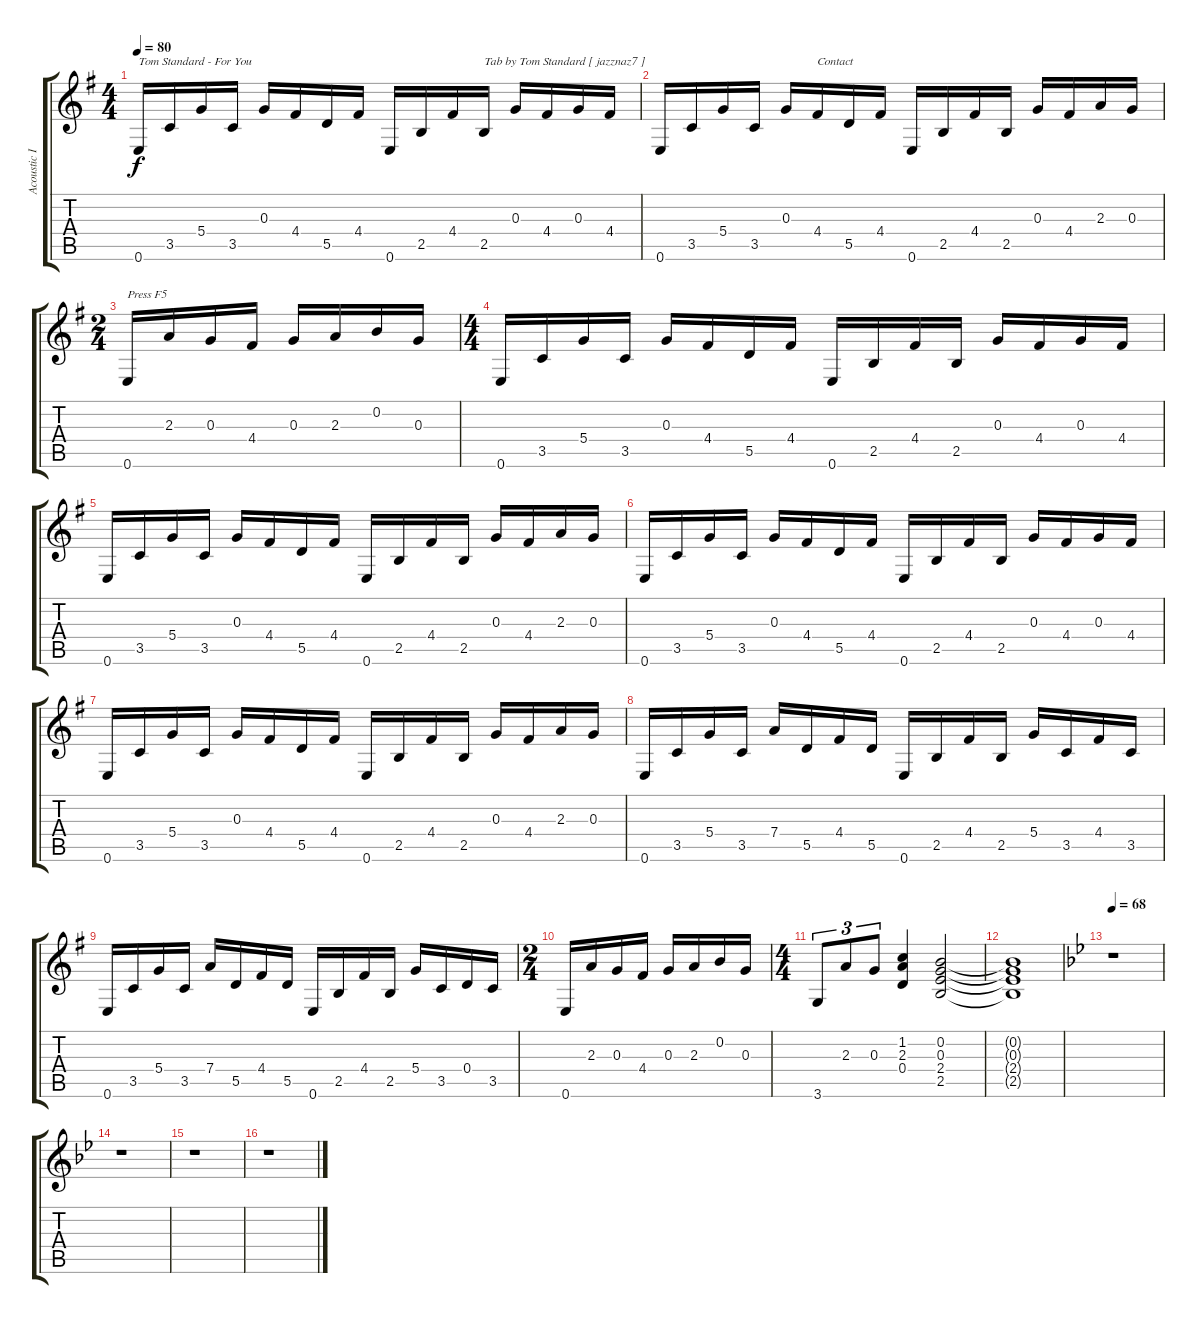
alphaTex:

\track ("Acoustic I" "Acoustic I") {instrument acousticguitarsteel}
\staff {score tabs}
\tuning (E4 B3 G3 D3 A2 E2) {hide}
\ts (4 4)
\tempo 80
\clef g2
\ks eminor
0.6.16{txt "Tom Standard - For You" dy f} 3.5.16 5.4.16 3.5.16 0.3.16 4.4.16 5.5.16 4.4.16 0.6.16 2.5.16 4.4.16 2.5.16{txt "Tab by Tom Standard [ jazznaz7 ]"} 0.3.16 4.4.16 0.3.16 4.4.16 |
0.6.16 3.5.16 5.4.16 3.5.16 0.3.16 4.4.16{txt "Contact"} 5.5.16 4.4.16 0.6.16 2.5.16 4.4.16 2.5.16 0.3.16 4.4.16 2.3.16 0.3.16 |
\ts (2 4)
0.6.16{txt "Press F5"} 2.3.16 0.3.16 4.4.16 0.3.16 2.3.16 0.2.16 0.3.16 |
\ts (4 4)
0.6.16 3.5.16 5.4.16 3.5.16 0.3.16 4.4.16 5.5.16 4.4.16 0.6.16 2.5.16 4.4.16 2.5.16 0.3.16 4.4.16 0.3.16 4.4.16 |
0.6.16 3.5.16 5.4.16 3.5.16 0.3.16 4.4.16 5.5.16 4.4.16 0.6.16 2.5.16 4.4.16 2.5.16 0.3.16 4.4.16 2.3.16 0.3.16 |
0.6.16 3.5.16 5.4.16 3.5.16 0.3.16 4.4.16 5.5.16 4.4.16 0.6.16 2.5.16 4.4.16 2.5.16 0.3.16 4.4.16 0.3.16 4.4.16 |
0.6.16 3.5.16 5.4.16 3.5.16 0.3.16 4.4.16 5.5.16 4.4.16 0.6.16 2.5.16 4.4.16 2.5.16 0.3.16 4.4.16 2.3.16 0.3.16 |
0.6.16 3.5.16 5.4.16 3.5.16 7.4.16 5.5.16 4.4.16 5.5.16 0.6.16 2.5.16 4.4.16 2.5.16 5.4.16 3.5.16 4.4.16 3.5.16 |
0.6.16 3.5.16 5.4.16 3.5.16 7.4.16 5.5.16 4.4.16 5.5.16 0.6.16 2.5.16 4.4.16 2.5.16 5.4.16 3.5.16 0.4.16 3.5.16 |
\ts (2 4)
0.6.16 2.3.16 0.3.16 4.4.16 0.3.16 2.3.16 0.2.16 0.3.16 |
\ts (4 4)
3.6.8{tu (3 2)} 2.3.8{tu (3 2)} 0.3.8{tu (3 2)} (1.2 2.3 0.4).4 (0.2 0.3 2.4 2.5).2 |
(0.2{t} 0.3{t} 2.4{t} 2.5{t}).1 |
\tempo 68
\ks gminor
r.1 |
r.1 |
r.1 |
r.1
